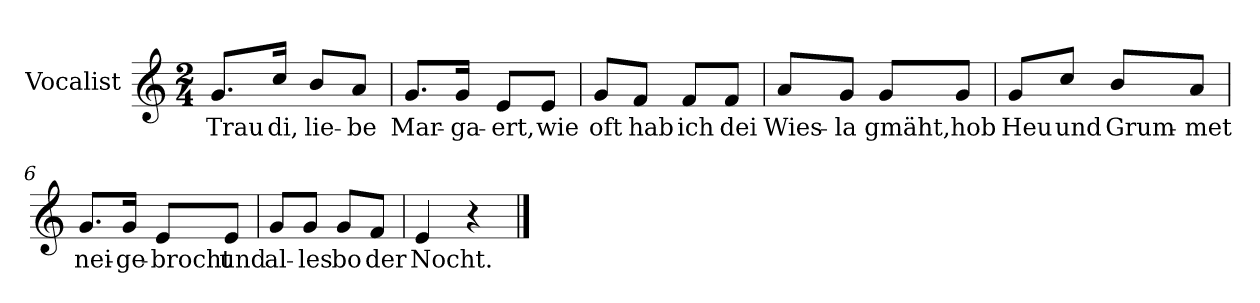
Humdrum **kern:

**kern	**text
*part1	*part1
*staff1	*staff1
*I"Vocalist	*
*k[]	*
*C:	*
*M2/4	*
=1	=1
8.gL	Trau
16ccJk	di,
8bL	lie-
8aJ	-be
=2	=2
8.gL	Mar-
16gJk	-ga-
8eL	-ert,
8eJ	wie
=3	=3
8gL	oft
8fJ	hab
8fL	ich
8fJ	dei
=4	=4
8aL	Wies-
8gJ	-la
8gL	gmäht,
8gJ	hob
=5	=5
8gL	Heu
8ccJ	und
8bL	Grum-
8aJ	-met
=6	=6
8.gL	nei-
16gJk	-ge-
8eL	-brocht
8eJ	und
=7	=7
8gL	al-
8gJ	-les
8gL	bo
8fJ	der
=8	=8
4e	Nocht.
4r	.
==	==
*-	*-
